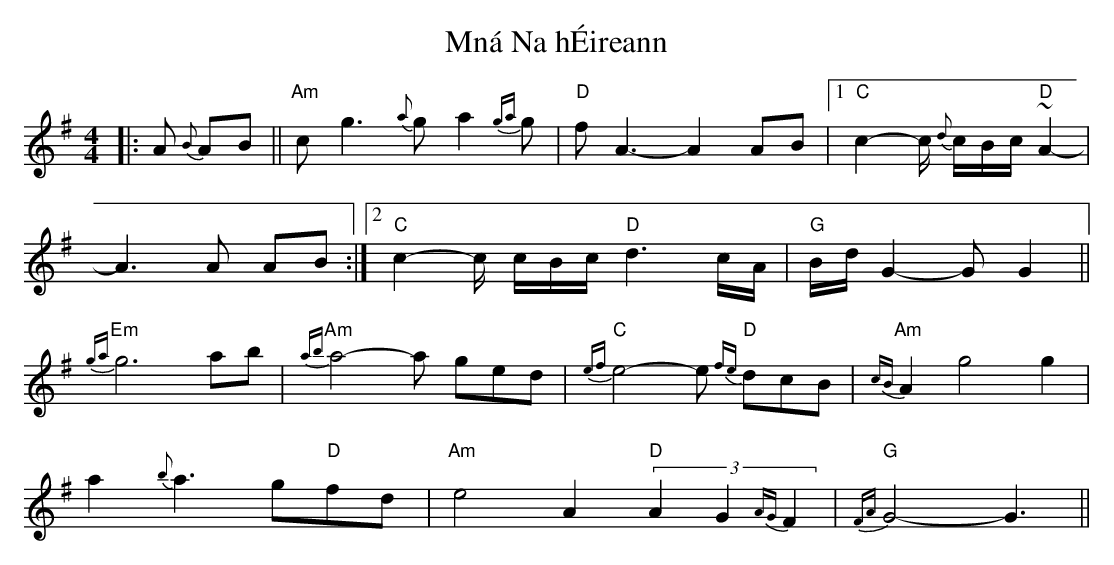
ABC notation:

X:1
T: Mná Na hÉireann
M: 4/4
L: 1/8
K: Gmaj
|:A {B}AB||"Am" cg3 {a}g a2{ga}g|"D" fA3-A2 AB|1 "C" c2-c/ {d}c/B/c/ "D" ~A2-|
A3 A AB:|2 "C" c2-c/ c/B/c/ "D" d3 c/A/|"G" B/d/G2-G G2||
"Em" {ga}g6 ab|"Am" {ab}a4- a ged|"C" {ef}e4- e "D"{fe}dcB|"Am"{cB}A2 g4 g2|
a2 {b}a3 g"D"fd|"Am" e4 A2 "D"(3A2G2{AG}F2|"G"{FA}G4- G3||
